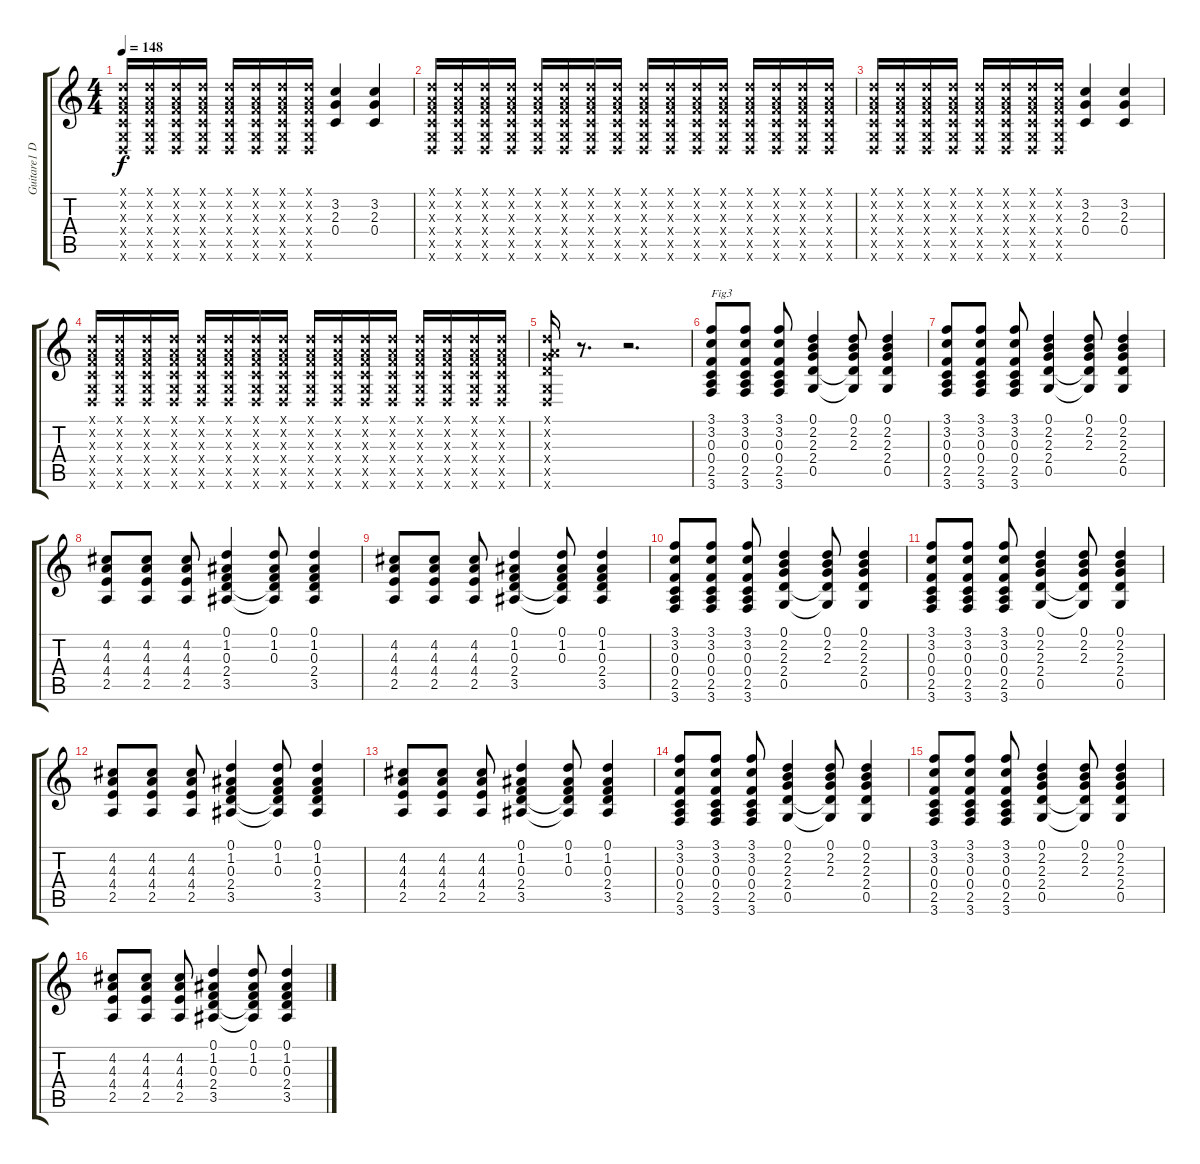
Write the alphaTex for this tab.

\track ("Guitare1 D" "Guitare1 D") {instrument distortionguitar}
\staff {score tabs}
\tuning (D4 A3 F3 C3 G2 D2) {hide}
\ts (4 4)
\tempo 148
\clef g2
\ks c
(0.1{x} 0.2{x} 0.3{x} 0.4{x} 0.5{x} 0.6{x}).16{dy f} (0.1{x} 0.2{x} 0.3{x} 0.4{x} 0.5{x} 0.6{x}).16 (0.1{x} 0.2{x} 0.3{x} 0.4{x} 0.5{x} 0.6{x}).16 (0.1{x} 0.2{x} 0.3{x} 0.4{x} 0.5{x} 0.6{x}).16 (0.1{x} 0.2{x} 0.3{x} 0.4{x} 0.5{x} 0.6{x}).16 (0.1{x} 0.2{x} 0.3{x} 0.4{x} 0.5{x} 0.6{x}).16 (0.1{x} 0.2{x} 0.3{x} 0.4{x} 0.5{x} 0.6{x}).16 (0.1{x} 0.2{x} 0.3{x} 0.4{x} 0.5{x} 0.6{x}).16 (3.2 2.3 0.4).4 (3.2 2.3 0.4).4 |
(0.1{x} 0.2{x} 0.3{x} 0.4{x} 0.5{x} 0.6{x}).16 (0.1{x} 0.2{x} 0.3{x} 0.4{x} 0.5{x} 0.6{x}).16 (0.1{x} 0.2{x} 0.3{x} 0.4{x} 0.5{x} 0.6{x}).16 (0.1{x} 0.2{x} 0.3{x} 0.4{x} 0.5{x} 0.6{x}).16 (0.1{x} 0.2{x} 0.3{x} 0.4{x} 0.5{x} 0.6{x}).16 (0.1{x} 0.2{x} 0.3{x} 0.4{x} 0.5{x} 0.6{x}).16 (0.1{x} 0.2{x} 0.3{x} 0.4{x} 0.5{x} 0.6{x}).16 (0.1{x} 0.2{x} 0.3{x} 0.4{x} 0.5{x} 0.6{x}).16 (0.1{x} 0.2{x} 0.3{x} 0.4{x} 0.5{x} 0.6{x}).16 (0.1{x} 0.2{x} 0.3{x} 0.4{x} 0.5{x} 0.6{x}).16 (0.1{x} 0.2{x} 0.3{x} 0.4{x} 0.5{x} 0.6{x}).16 (0.1{x} 0.2{x} 0.3{x} 0.4{x} 0.5{x} 0.6{x}).16 (0.1{x} 0.2{x} 0.3{x} 0.4{x} 0.5{x} 0.6{x}).16 (0.1{x} 0.2{x} 0.3{x} 0.4{x} 0.5{x} 0.6{x}).16 (0.1{x} 0.2{x} 0.3{x} 0.4{x} 0.5{x} 0.6{x}).16 (0.1{x} 0.2{x} 0.3{x} 0.4{x} 0.5{x} 0.6{x}).16 |
(0.1{x} 0.2{x} 0.3{x} 0.4{x} 0.5{x} 0.6{x}).16 (0.1{x} 0.2{x} 0.3{x} 0.4{x} 0.5{x} 0.6{x}).16 (0.1{x} 0.2{x} 0.3{x} 0.4{x} 0.5{x} 0.6{x}).16 (0.1{x} 0.2{x} 0.3{x} 0.4{x} 0.5{x} 0.6{x}).16 (0.1{x} 0.2{x} 0.3{x} 0.4{x} 0.5{x} 0.6{x}).16 (0.1{x} 0.2{x} 0.3{x} 0.4{x} 0.5{x} 0.6{x}).16 (0.1{x} 0.2{x} 0.3{x} 0.4{x} 0.5{x} 0.6{x}).16 (0.1{x} 0.2{x} 0.3{x} 0.4{x} 0.5{x} 0.6{x}).16 (3.2 2.3 0.4).4 (3.2 2.3 0.4).4 |
(0.1{x} 0.2{x} 0.3{x} 0.4{x} 0.5{x} 0.6{x}).16 (0.1{x} 0.2{x} 0.3{x} 0.4{x} 0.5{x} 0.6{x}).16 (0.1{x} 0.2{x} 0.3{x} 0.4{x} 0.5{x} 0.6{x}).16 (0.1{x} 0.2{x} 0.3{x} 0.4{x} 0.5{x} 0.6{x}).16 (0.1{x} 0.2{x} 0.3{x} 0.4{x} 0.5{x} 0.6{x}).16 (0.1{x} 0.2{x} 0.3{x} 0.4{x} 0.5{x} 0.6{x}).16 (0.1{x} 0.2{x} 0.3{x} 0.4{x} 0.5{x} 0.6{x}).16 (0.1{x} 0.2{x} 0.3{x} 0.4{x} 0.5{x} 0.6{x}).16 (0.1{x} 0.2{x} 0.3{x} 0.4{x} 0.5{x} 0.6{x}).16 (0.1{x} 0.2{x} 0.3{x} 0.4{x} 0.5{x} 0.6{x}).16 (0.1{x} 0.2{x} 0.3{x} 0.4{x} 0.5{x} 0.6{x}).16 (0.1{x} 0.2{x} 0.3{x} 0.4{x} 0.5{x} 0.6{x}).16 (0.1{x} 0.2{x} 0.3{x} 0.4{x} 0.5{x} 0.6{x}).16 (0.1{x} 0.2{x} 0.3{x} 0.4{x} 0.5{x} 0.6{x}).16 (0.1{x} 0.2{x} 0.3{x} 0.4{x} 0.5{x} 0.6{x}).16 (0.1{x} 0.2{x} 0.3{x} 0.4{x} 0.5{x} 0.6{x}).16 |
(0.1{x} 0.2{x} 2.3{x} 2.4{x} 0.5{x} 0.6{x}).16 r.8{d} r.2{d} |
(3.1 3.2 0.3 0.4 2.5 3.6).8{txt "Fig3"} (3.1 3.2 0.3 0.4 2.5 3.6).8 (3.1 3.2 0.3 0.4 2.5 3.6).8 (0.1 2.2 2.3 2.4 0.5).4 (0.1 2.2 2.3 2.4{t} 0.5{t}).8 (0.1 2.2 2.3 2.4 0.5).4 |
(3.1 3.2 0.3 0.4 2.5 3.6).8 (3.1 3.2 0.3 0.4 2.5 3.6).8 (3.1 3.2 0.3 0.4 2.5 3.6).8 (0.1 2.2 2.3 2.4 0.5).4 (0.1 2.2 2.3 2.4{t} 0.5{t}).8 (0.1 2.2 2.3 2.4 0.5).4 |
(4.2 4.3 4.4 2.5).8 (4.2 4.3 4.4 2.5).8 (4.2 4.3 4.4 2.5).8 (0.1 1.2 0.3 2.4 3.5).4 (0.1 1.2 0.3 2.4{t} 3.5{t}).8 (0.1 1.2 0.3 2.4 3.5).4 |
(4.2 4.3 4.4 2.5).8 (4.2 4.3 4.4 2.5).8 (4.2 4.3 4.4 2.5).8 (0.1 1.2 0.3 2.4 3.5).4 (0.1 1.2 0.3 2.4{t} 3.5{t}).8 (0.1 1.2 0.3 2.4 3.5).4 |
(3.1 3.2 0.3 0.4 2.5 3.6).8 (3.1 3.2 0.3 0.4 2.5 3.6).8 (3.1 3.2 0.3 0.4 2.5 3.6).8 (0.1 2.2 2.3 2.4 0.5).4 (0.1 2.2 2.3 2.4{t} 0.5{t}).8 (0.1 2.2 2.3 2.4 0.5).4 |
(3.1 3.2 0.3 0.4 2.5 3.6).8 (3.1 3.2 0.3 0.4 2.5 3.6).8 (3.1 3.2 0.3 0.4 2.5 3.6).8 (0.1 2.2 2.3 2.4 0.5).4 (0.1 2.2 2.3 2.4{t} 0.5{t}).8 (0.1 2.2 2.3 2.4 0.5).4 |
(4.2 4.3 4.4 2.5).8 (4.2 4.3 4.4 2.5).8 (4.2 4.3 4.4 2.5).8 (0.1 1.2 0.3 2.4 3.5).4 (0.1 1.2 0.3 2.4{t} 3.5{t}).8 (0.1 1.2 0.3 2.4 3.5).4 |
(4.2 4.3 4.4 2.5).8 (4.2 4.3 4.4 2.5).8 (4.2 4.3 4.4 2.5).8 (0.1 1.2 0.3 2.4 3.5).4 (0.1 1.2 0.3 2.4{t} 3.5{t}).8 (0.1 1.2 0.3 2.4 3.5).4 |
(3.1 3.2 0.3 0.4 2.5 3.6).8 (3.1 3.2 0.3 0.4 2.5 3.6).8 (3.1 3.2 0.3 0.4 2.5 3.6).8 (0.1 2.2 2.3 2.4 0.5).4 (0.1 2.2 2.3 2.4{t} 0.5{t}).8 (0.1 2.2 2.3 2.4 0.5).4 |
(3.1 3.2 0.3 0.4 2.5 3.6).8 (3.1 3.2 0.3 0.4 2.5 3.6).8 (3.1 3.2 0.3 0.4 2.5 3.6).8 (0.1 2.2 2.3 2.4 0.5).4 (0.1 2.2 2.3 2.4{t} 0.5{t}).8 (0.1 2.2 2.3 2.4 0.5).4 |
(4.2 4.3 4.4 2.5).8 (4.2 4.3 4.4 2.5).8 (4.2 4.3 4.4 2.5).8 (0.1 1.2 0.3 2.4 3.5).4 (0.1 1.2 0.3 2.4{t} 3.5{t}).8 (0.1 1.2 0.3 2.4 3.5).4
